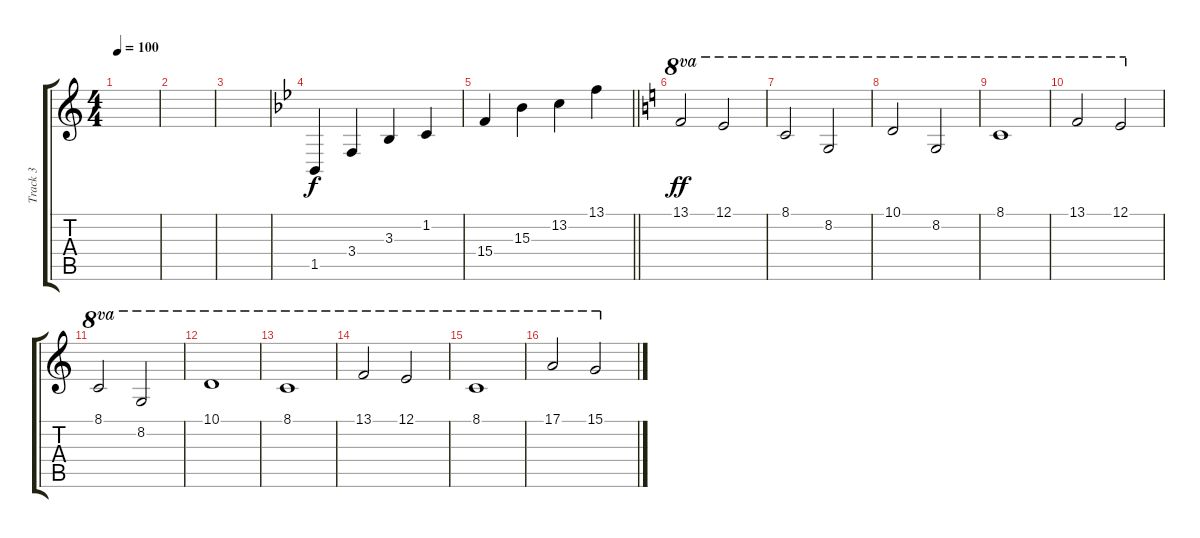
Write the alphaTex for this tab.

\track ("Track 3" "Track 3") {instrument stringensemble1 bank 1}
\staff {score tabs}
\tuning (E4 B3 G3 D3 A2 E2) {hide}
\ts (4 4)
\tempo 100
\clef g2
\ks c
|
|
|
\ks bb
1.5.4{dy f} 3.4.4 3.3.4 1.2.4 |
\barLineRight lightlight
15.4.4 15.3.4 13.2.4 13.1.4 |
\ks c
13.1.2{ot 8va dy ff} 12.1.2{ot 8va} |
8.1.2{ot 8va} 8.2.2{ot 8va} |
10.1.2{ot 8va} 8.2.2{ot 8va} |
8.1.1{ot 8va} |
13.1.2{ot 8va} 12.1.2{ot 8va} |
8.1.2{ot 8va} 8.2.2{ot 8va} |
10.1.1{ot 8va} |
8.1.1{ot 8va} |
13.1.2{ot 8va} 12.1.2{ot 8va} |
8.1.1{ot 8va} |
17.1.2{ot 8va} 15.1.2{ot 8va}
